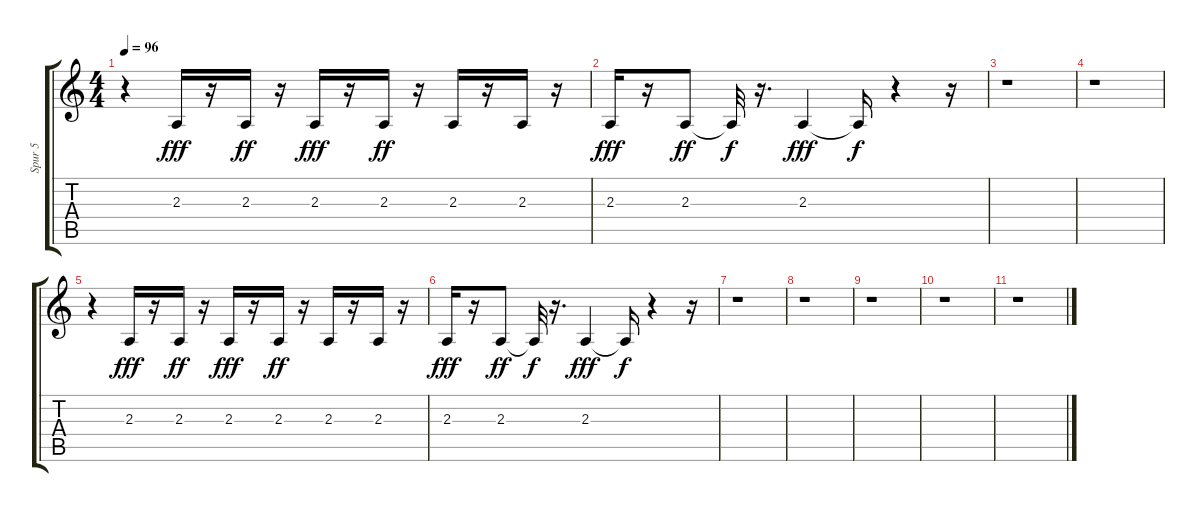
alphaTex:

\track ("Spur 5" "Spur 5") {instrument choiraahs}
\staff {score tabs}
\tuning (E4 B3 G3 D3 A2 E2) {hide}
\ts (4 4)
\tempo 96
\clef g2
\ks c
r.4{dy f} 2.3.16{dy fff} r.16 2.3.16{dy ff} r.16 2.3.16{dy fff} r.16 2.3.16{dy ff} r.16 2.3.16 r.16 2.3.16 r.16 |
2.3.16{dy fff} r.16 2.3.8{dy ff} 2.3{t}.32{dy f} r.16{d} 2.3.4{dy fff} 2.3{t}.16{dy f} r.4 r.16 |
r.1 |
r.1 |
r.4 2.3.16{dy fff} r.16 2.3.16{dy ff} r.16 2.3.16{dy fff} r.16 2.3.16{dy ff} r.16 2.3.16 r.16 2.3.16 r.16 |
2.3.16{dy fff} r.16 2.3.8{dy ff} 2.3{t}.32{dy f} r.16{d} 2.3.4{dy fff} 2.3{t}.16{dy f} r.4 r.16 |
r.1 |
r.1 |
r.1 |
r.1 |
r.1
